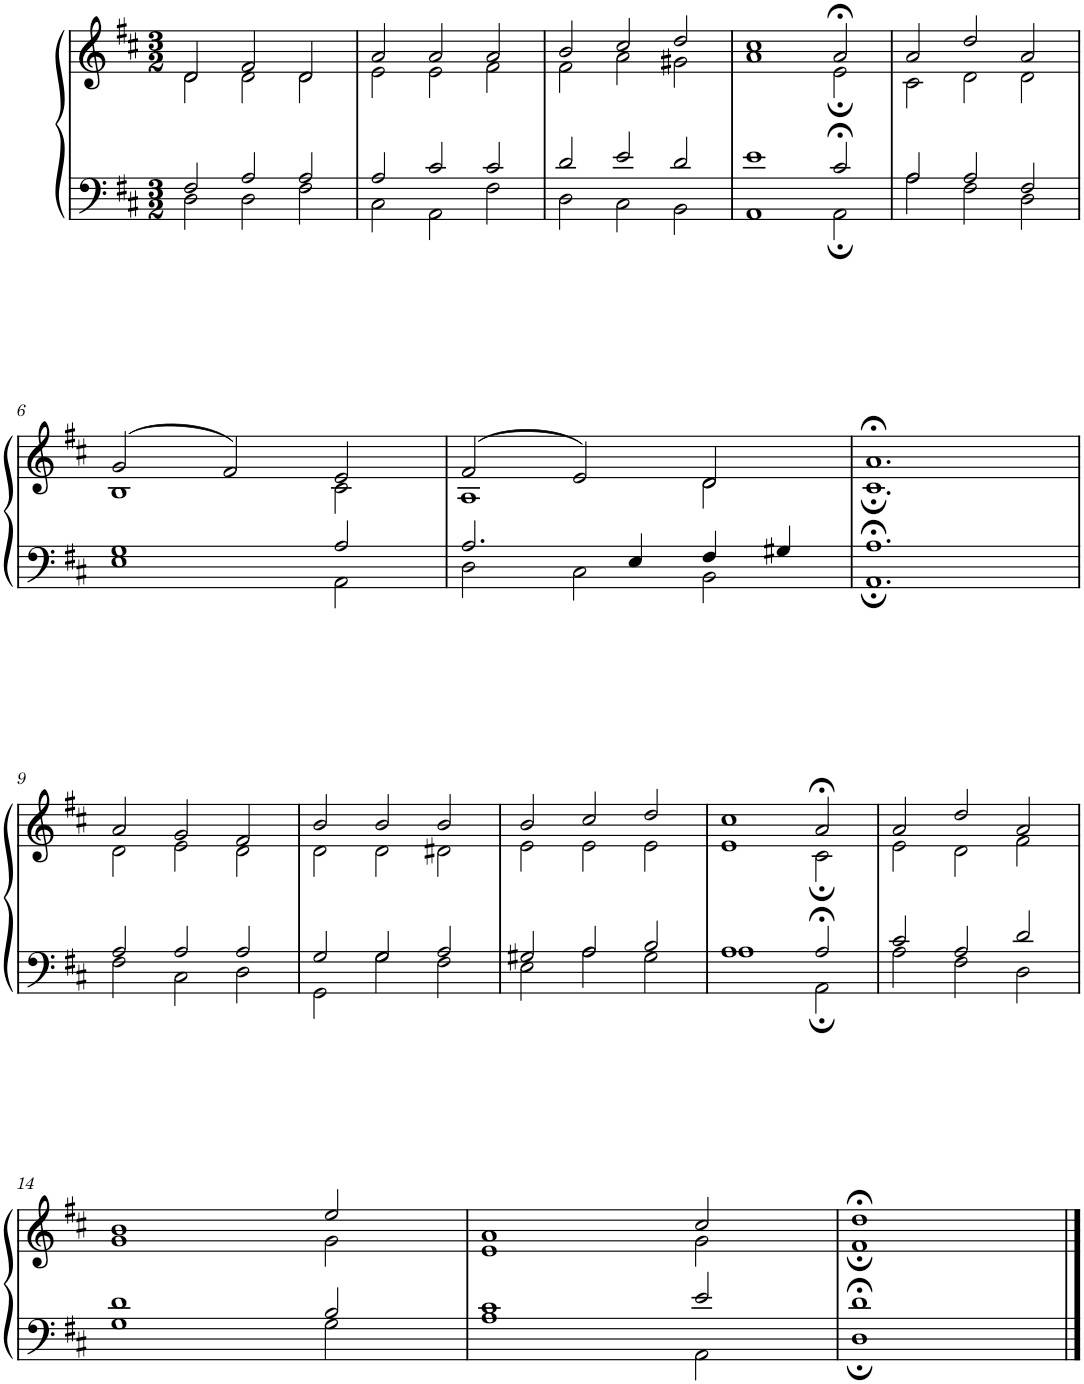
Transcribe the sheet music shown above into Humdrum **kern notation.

**kern	**kern
*part1	*part1
*staff2	*staff1
*I"Piano	*
*I'Pno.	*
*clefF4	*clefG2
*k[f#c#]	*k[f#c#]
*M3/2	*M3/2
=1	=1
*^	*^
2F#/	2D\	2d/	2d\
2A/	2D\	2f#/	2d\
2A/	2F#\	2d/	2d\
=2	=2	=2	=2
2A/	2C#\	2a/	2e\
2c#/	2AA\	2a/	2e\
2c#/	2F#\	2a/	2f#\
=3	=3	=3	=3
2d/	2D\	2b/	2f#\
2e/	2C#\	2cc#/	2a\
2d/	2BB\	2dd/	2g#X\
=4	=4	=4	=4
1e	1AA	1cc#	1a
2c#;</	2AA;\	2a;</	2e;\
=5	=5	=5	=5
2A/	2A\	2a/	2c#\
2A/	2F#\	2dd/	2d\
2F#/	2D\	2a/	2d\
!!LO:LB:g=z	!!
=6	=6	=6	=6
1G	1E	(2g/	1B
.	.	2f#/)	.
2A/	2AA\	2e/	2c#\
=7	=7	=7	=7
2.A/	2D\	(2f#/	1A
.	2C#\	2e/)	.
4E/	.	.	.
4F#/	2BB\	2d/	2d\
4G#X/	.	.	.
=8	=8	=8	=8
1.A;<	1.AA;	1.a;<	1.c#;
!!LO:LB:g=z	!!
=9	=9	=9	=9
2A/	2F#\	2a/	2d\
2A/	2C#\	2g/	2e\
2A/	2D\	2f#/	2d\
=10	=10	=10	=10
2G/	2GG\	2b/	2d\
2G/	2G\	2b/	2d\
2A/	2F#\	2b/	2d#X\
=11	=11	=11	=11
2G#X/	2E\	2b/	2e\
2A/	2A\	2cc#/	2e\
2B/	2G#\	2dd/	2e\
=12	=12	=12	=12
1A	1A	1cc#	1e
2A;</	2AA;\	2a;</	2c#;\
=13	=13	=13	=13
2c#/	2A\	2a/	2e\
2A/	2F#\	2dd/	2d\
2d/	2D\	2a/	2f#\
!!LO:LB:g=z	!!
=14	=14	=14	=14
1d	1G	1b	1g
2B/	2G\	2ee/	2g\
=15	=15	=15	=15
1c#	1A	1a	1e
2e/	2AA\	2cc#/	2g\
=16	=16	=16	=16
1d;<	1D;	1dd;<	1f#;
*v	*v	*	*
*	*v	*v
==	==
*-	*-
